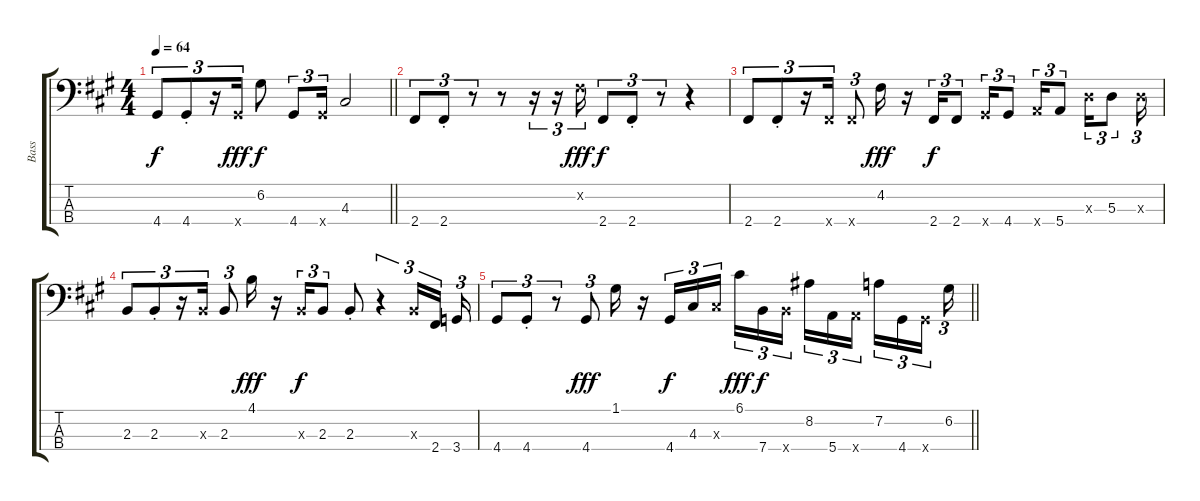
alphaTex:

\track ("Bass" "Bass") {instrument slapbass1}
\staff {score tabs}
\tuning (G2 D2 A1 E1) {hide}
\ts (4 4)
\tempo 64
\clef f4
\barLineRight lightlight
\ks f#minor
4.4.8{tu (3 2) dy f} 4.4{st}.8{tu (3 2)} r.16{tu (3 2)} 4.4{x}.16{tu (3 2) dy fff} 6.2.8{dy f} 4.4.8{tu (3 2)} 4.4{x}.16{tu (3 2)} 4.3.2 |
2.4.8{tu (3 2)} 2.4{st}.8{tu (3 2)} r.8{tu (3 2)} r.8 r.16{tu (3 2)} r.16{tu (3 2)} 4.2{x}.16{tu (3 2) dy fff} 2.4.8{tu (3 2) dy f} 2.4{st}.8{tu (3 2)} r.8{tu (3 2)} r.4 |
2.4.8{tu (3 2)} 2.4{st}.8{tu (3 2)} r.16{tu (3 2)} 2.4{x}.16{tu (3 2)} 2.4{x}.8{tu (3 2)} 4.2.16{dy fff} r.16 2.4.16{tu (3 2) dy f} 2.4.8{tu (3 2)} 4.4{x}.16{tu (3 2)} 4.4.8{tu (3 2)} 5.4{x}.16{tu (3 2)} 5.4.8{tu (3 2)} 5.3{x}.16{tu (3 2)} 5.3.8{tu (3 2)} 5.3{x}.16{tu (3 2)} |
2.3.8{tu (3 2)} 2.3{st}.8{tu (3 2)} r.16{tu (3 2)} 2.3{x}.16{tu (3 2)} 2.3.8{tu (3 2)} 4.1.16{dy fff} r.16 2.3{x}.16{tu (3 2) dy f} 2.3.8{tu (3 2)} 2.3{st}.8 r.4{tu (3 2)} 2.3{x}.16{tu (3 2)} 2.4.16{tu (3 2) beam splitsecondary} 3.4.16{tu (3 2)} |
\barLineRight lightlight
4.4.8{tu (3 2)} 4.4{st}.8{tu (3 2)} r.8{tu (3 2)} 4.4.8{tu (3 2) dy fff} 1.1.16 r.16 4.4.16{tu (3 2) dy f} 4.3.16{tu (3 2)} 4.3{x}.16{tu (3 2) beam splitsecondary} 6.1.16{tu (3 2) dy fff} 7.4.16{tu (3 2) dy f} 7.4{x}.16{tu (3 2) beam splitsecondary} 8.2.16{tu (3 2)} 5.4.16{tu (3 2)} 5.4{x}.16{tu (3 2) beam splitsecondary} 7.2.16{tu (3 2)} 4.4.16{tu (3 2)} 4.4{x}.16{tu (3 2) beam splitsecondary} 6.2.16{tu (3 2)}
